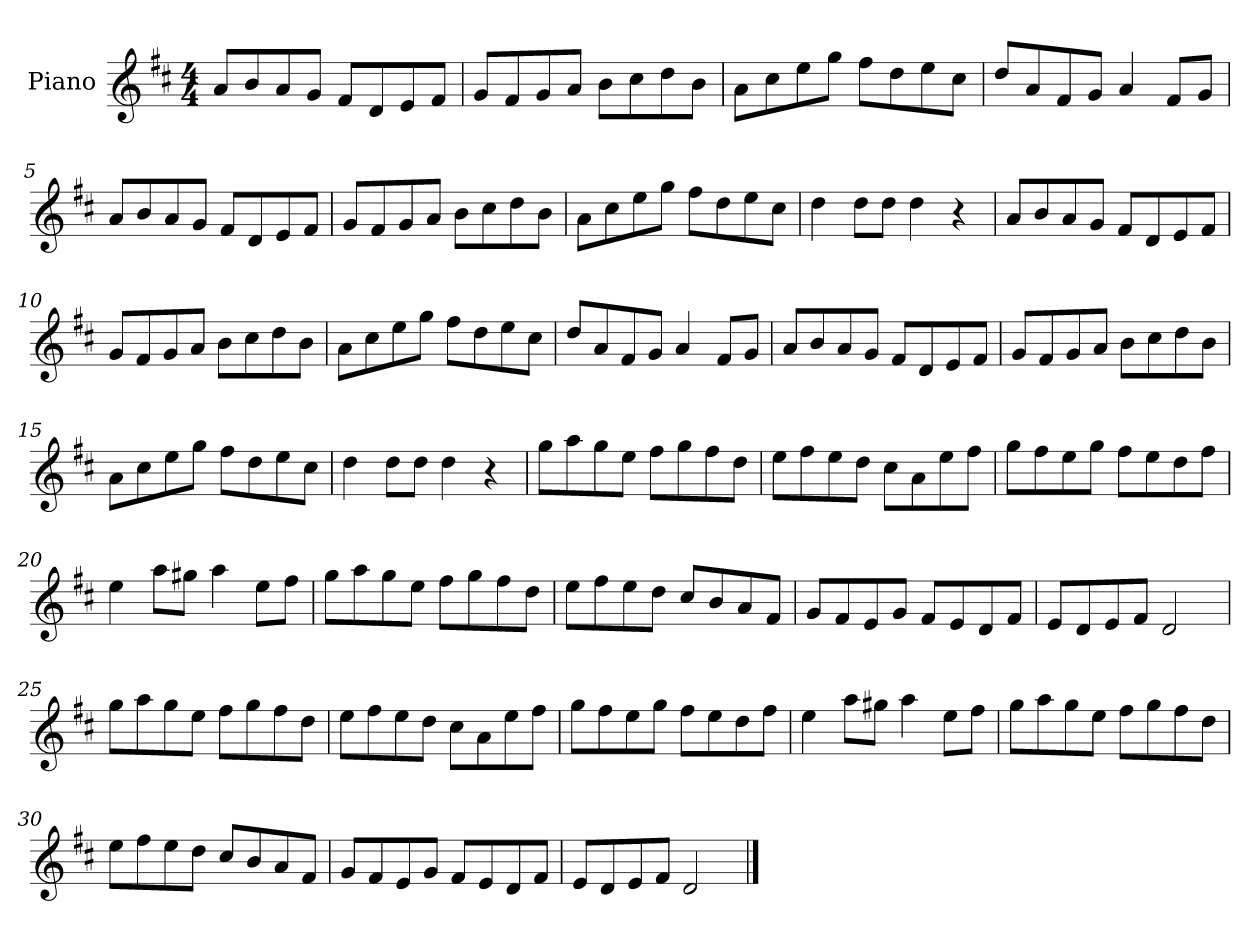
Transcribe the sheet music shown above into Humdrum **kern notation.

**kern
*part1
*staff1
*I"Piano
*I'Pno
*clefG2
*k[f#c#]
*M4/4
=1
8a/L
8b/
8a/
8g/J
8f#/L
8d/
8e/
8f#/J
=2
8g/L
8f#/
8g/
8a/J
8b\L
8cc#\
8dd\
8b\J
=3
8a\L
8cc#\
8ee\
8gg\J
8ff#\L
8dd\
8ee\
8cc#\J
=4
8dd/L
8a/
8f#/
8g/J
4a/
8f#/L
8g/J
=5
8a/L
8b/
8a/
8g/J
8f#/L
8d/
8e/
8f#/J
=6
8g/L
8f#/
8g/
8a/J
8b\L
8cc#\
8dd\
8b\J
=7
8a\L
8cc#\
8ee\
8gg\J
8ff#\L
8dd\
8ee\
8cc#\J
=8
4dd\
8dd\L
8dd\J
4dd\
4r
=9
8a/L
8b/
8a/
8g/J
8f#/L
8d/
8e/
8f#/J
=10
8g/L
8f#/
8g/
8a/J
8b\L
8cc#\
8dd\
8b\J
=11
8a\L
8cc#\
8ee\
8gg\J
8ff#\L
8dd\
8ee\
8cc#\J
=12
8dd/L
8a/
8f#/
8g/J
4a/
8f#/L
8g/J
=13
8a/L
8b/
8a/
8g/J
8f#/L
8d/
8e/
8f#/J
=14
8g/L
8f#/
8g/
8a/J
8b\L
8cc#\
8dd\
8b\J
=15
8a\L
8cc#\
8ee\
8gg\J
8ff#\L
8dd\
8ee\
8cc#\J
=16
4dd\
8dd\L
8dd\J
4dd\
4r
=17
8gg\L
8aa\
8gg\
8ee\J
8ff#\L
8gg\
8ff#\
8dd\J
=18
8ee\L
8ff#\
8ee\
8dd\J
8cc#\L
8a\
8ee\
8ff#\J
=19
8gg\L
8ff#\
8ee\
8gg\J
8ff#\L
8ee\
8dd\
8ff#\J
=20
4ee\
8aa\L
8gg#X\J
4aa\
8ee\L
8ff#\J
=21
8gg\L
8aa\
8gg\
8ee\J
8ff#\L
8gg\
8ff#\
8dd\J
=22
8ee\L
8ff#\
8ee\
8dd\J
8cc#/L
8b/
8a/
8f#/J
=23
8g/L
8f#/
8e/
8g/J
8f#/L
8e/
8d/
8f#/J
=24
8e/L
8d/
8e/
8f#/J
2d/
=25
8gg\L
8aa\
8gg\
8ee\J
8ff#\L
8gg\
8ff#\
8dd\J
=26
8ee\L
8ff#\
8ee\
8dd\J
8cc#\L
8a\
8ee\
8ff#\J
=27
8gg\L
8ff#\
8ee\
8gg\J
8ff#\L
8ee\
8dd\
8ff#\J
=28
4ee\
8aa\L
8gg#X\J
4aa\
8ee\L
8ff#\J
=29
8gg\L
8aa\
8gg\
8ee\J
8ff#\L
8gg\
8ff#\
8dd\J
=30
8ee\L
8ff#\
8ee\
8dd\J
8cc#/L
8b/
8a/
8f#/J
=31
8g/L
8f#/
8e/
8g/J
8f#/L
8e/
8d/
8f#/J
=32
8e/L
8d/
8e/
8f#/J
2d/
==
*-
